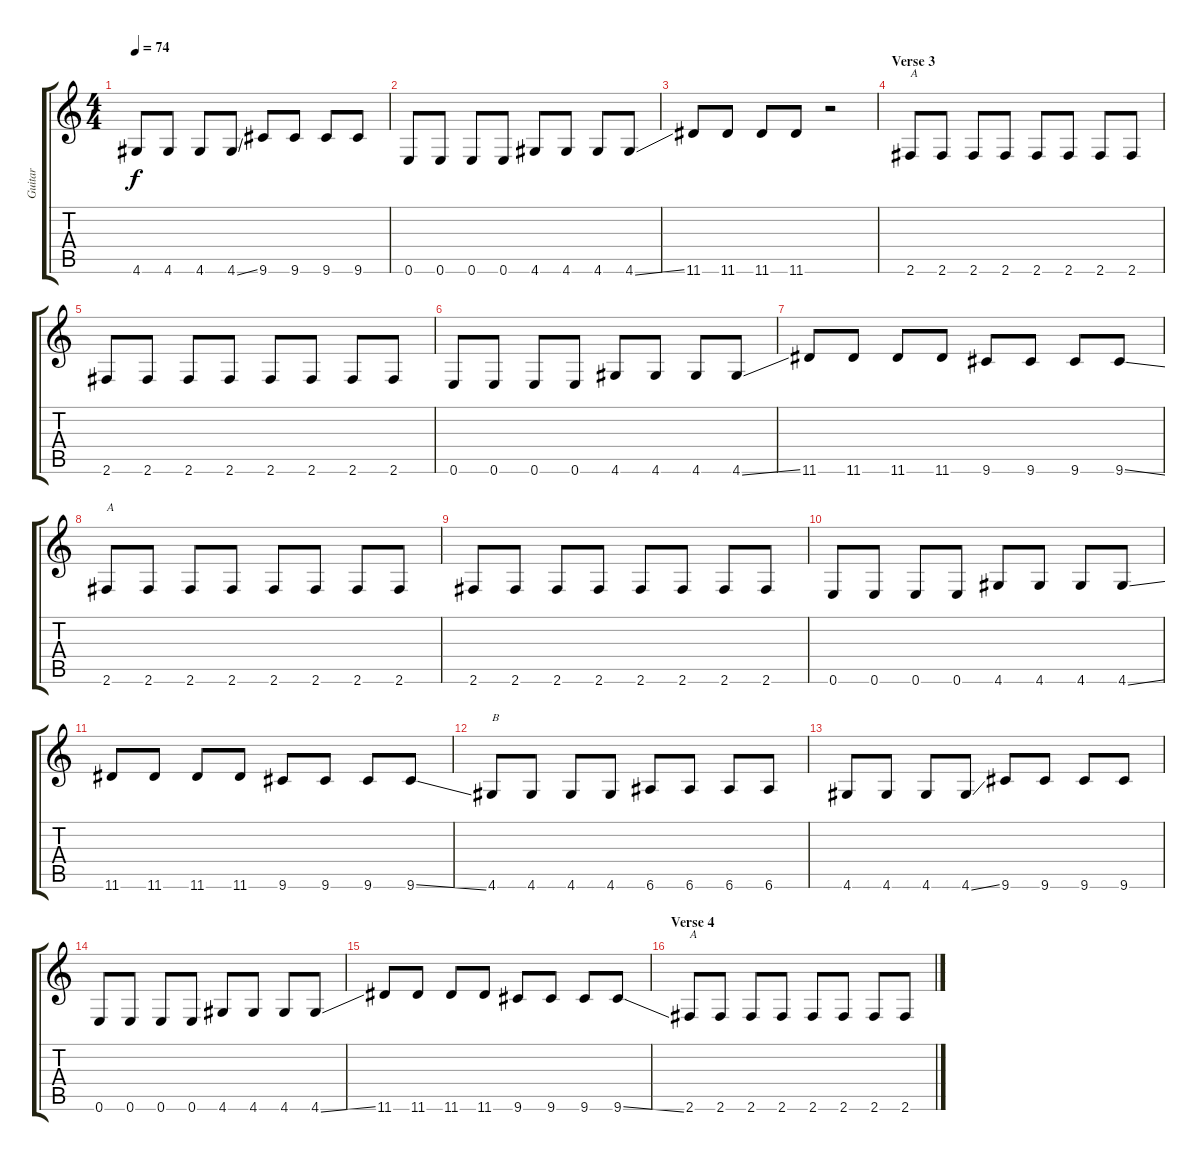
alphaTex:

\track ("Guitar" "Guitar") {instrument electricguitarmuted}
\staff {score tabs}
\tuning (E4 B3 G3 D3 A2 E2) {hide}
\ts (4 4)
\tempo 74
\clef g2
\ks c
4.6.8{dy f} 4.6.8 4.6.8 4.6{ss}.8 9.6.8 9.6.8 9.6.8 9.6.8 |
0.6.8 0.6.8 0.6.8 0.6.8 4.6.8 4.6.8 4.6.8 4.6{ss}.8 |
11.6.8 11.6.8 11.6.8 11.6.8 r.2 |
\section ("" "Verse 3")
2.6.8{txt "A"} 2.6.8 2.6.8 2.6.8 2.6.8 2.6.8 2.6.8 2.6.8 |
2.6.8 2.6.8 2.6.8 2.6.8 2.6.8 2.6.8 2.6.8 2.6.8 |
0.6.8 0.6.8 0.6.8 0.6.8 4.6.8 4.6.8 4.6.8 4.6{ss}.8 |
11.6.8 11.6.8 11.6.8 11.6.8 9.6.8 9.6.8 9.6.8 9.6{ss}.8 |
2.6.8{txt "A"} 2.6.8 2.6.8 2.6.8 2.6.8 2.6.8 2.6.8 2.6.8 |
2.6.8 2.6.8 2.6.8 2.6.8 2.6.8 2.6.8 2.6.8 2.6.8 |
0.6.8 0.6.8 0.6.8 0.6.8 4.6.8 4.6.8 4.6.8 4.6{ss}.8 |
11.6.8 11.6.8 11.6.8 11.6.8 9.6.8 9.6.8 9.6.8 9.6{ss}.8 |
4.6.8{txt "B"} 4.6.8 4.6.8 4.6.8 6.6.8 6.6.8 6.6.8 6.6.8 |
4.6.8 4.6.8 4.6.8 4.6{ss}.8 9.6.8 9.6.8 9.6.8 9.6.8 |
0.6.8 0.6.8 0.6.8 0.6.8 4.6.8 4.6.8 4.6.8 4.6{ss}.8 |
11.6.8 11.6.8 11.6.8 11.6.8 9.6.8 9.6.8 9.6.8 9.6{ss}.8 |
\section ("" "Verse 4")
2.6.8{txt "A"} 2.6.8 2.6.8 2.6.8 2.6.8 2.6.8 2.6.8 2.6.8
